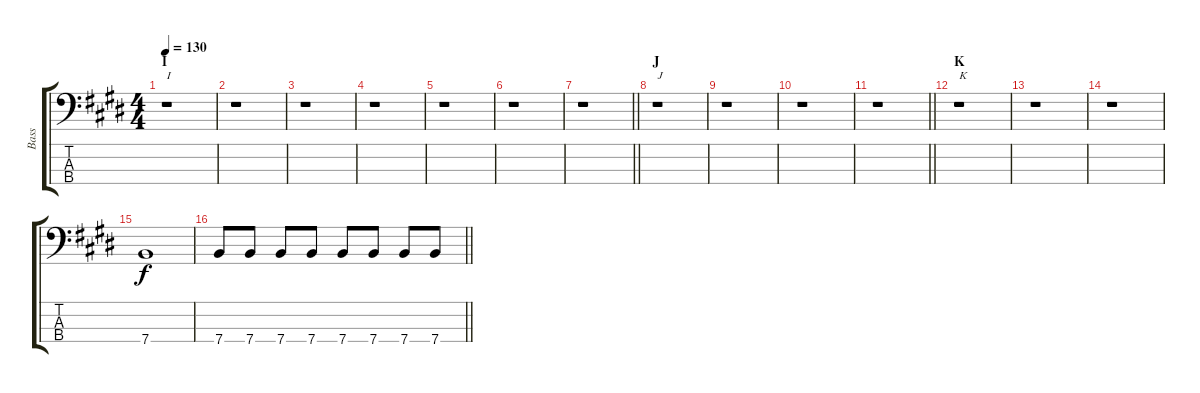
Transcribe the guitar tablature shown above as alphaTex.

\track ("Bass" "Bass") {instrument electricbasspick}
\staff {score tabs}
\tuning (G2 D2 A1 E1) {hide}
\ts (4 4)
\section ("" "I")
\tempo 130
\clef f4
\ks e
r.1{txt "I" dy f} |
r.1 |
r.1 |
r.1 |
r.1 |
r.1 |
\barLineRight lightlight
r.1 |
\section ("" "J")
r.1{txt "J"} |
r.1 |
r.1 |
\barLineRight lightlight
r.1 |
\section ("" "K")
r.1{txt "K"} |
r.1 |
r.1 |
7.4.1 |
\barLineRight lightlight
7.4.8 7.4.8 7.4.8 7.4.8 7.4.8 7.4.8 7.4.8 7.4.8
